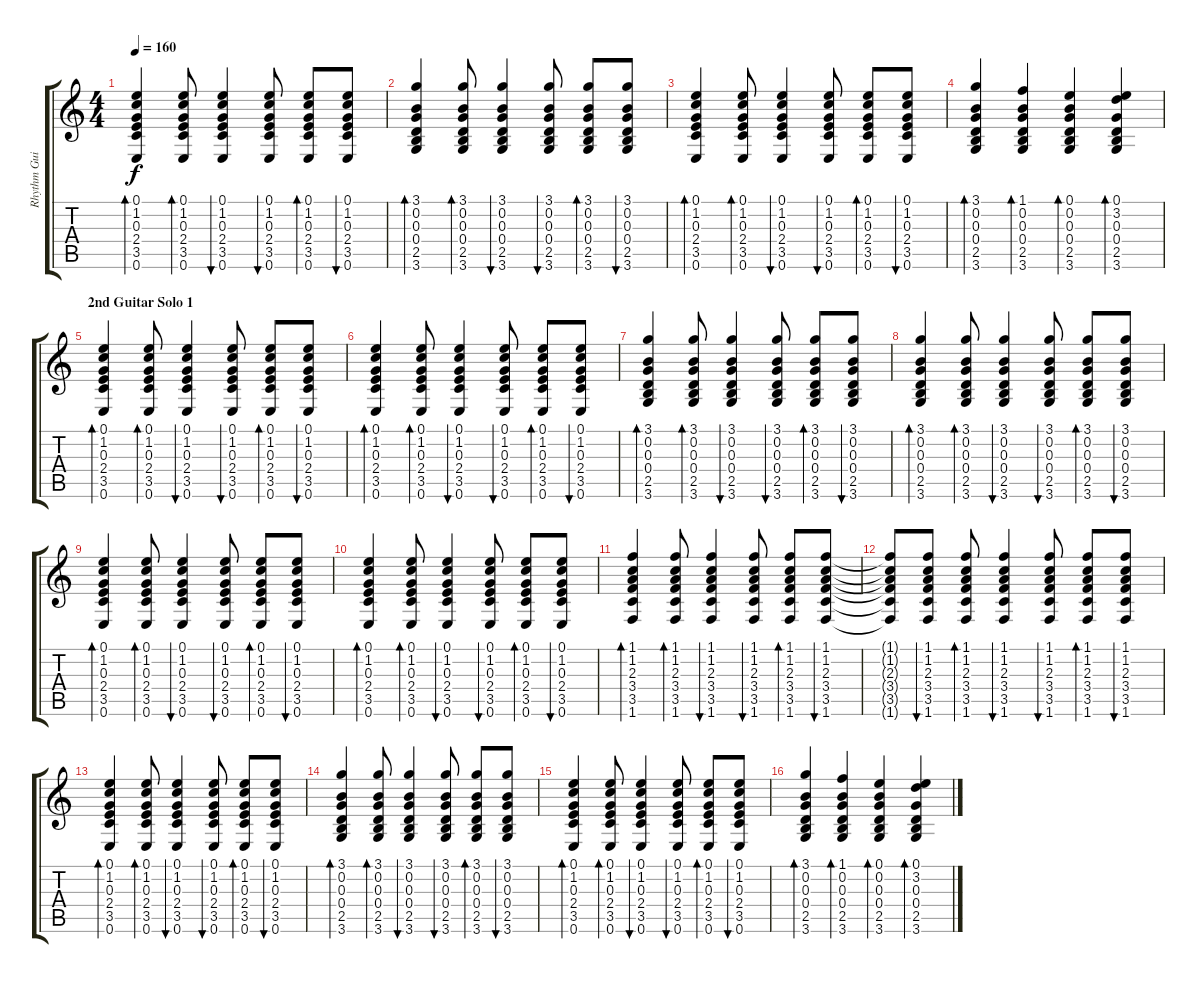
\track ("Rhythm Guitar" "Rhythm Gui") {instrument acousticguitarnylon}
\staff {score tabs}
\tuning (E4 B3 G3 D3 A2 E2) {hide}
\ts (4 4)
\tempo 160
\clef g2
\ks c
(0.1 1.2 0.3 2.4 3.5 0.6).4{bd 120 dy f} (0.1 1.2 0.3 2.4 3.5 0.6).8{bd 60} (0.1 1.2 0.3 2.4 3.5 0.6).4{bu 120} (0.1 1.2 0.3 2.4 3.5 0.6).8{bu 60} (0.1 1.2 0.3 2.4 3.5 0.6).8{bd 60} (0.1 1.2 0.3 2.4 3.5 0.6).8{bu 60} |
(3.1 0.2 0.3 0.4 2.5 3.6).4{bd 120} (3.1 0.2 0.3 0.4 2.5 3.6).8{bd 60} (3.1 0.2 0.3 0.4 2.5 3.6).4{bu 120} (3.1 0.2 0.3 0.4 2.5 3.6).8{bu 60} (3.1 0.2 0.3 0.4 2.5 3.6).8{bd 60} (3.1 0.2 0.3 0.4 2.5 3.6).8{bu 60} |
(0.1 1.2 0.3 2.4 3.5 0.6).4{bd 120} (0.1 1.2 0.3 2.4 3.5 0.6).8{bd 60} (0.1 1.2 0.3 2.4 3.5 0.6).4{bu 120} (0.1 1.2 0.3 2.4 3.5 0.6).8{bu 60} (0.1 1.2 0.3 2.4 3.5 0.6).8{bd 60} (0.1 1.2 0.3 2.4 3.5 0.6).8{bu 60} |
(3.1 0.2 0.3 0.4 2.5 3.6).4{bd 120} (1.1 0.2 0.3 0.4 2.5 3.6).4{bd 60} (0.1 0.2 0.3 0.4 2.5 3.6).4{bd 120} (0.1 3.2 0.3 0.4 2.5 3.6).4{bd 120} |
\section ("" "2nd Guitar Solo 1")
(0.1 1.2 0.3 2.4 3.5 0.6).4{bd 120} (0.1 1.2 0.3 2.4 3.5 0.6).8{bd 60} (0.1 1.2 0.3 2.4 3.5 0.6).4{bu 120} (0.1 1.2 0.3 2.4 3.5 0.6).8{bu 60} (0.1 1.2 0.3 2.4 3.5 0.6).8{bd 60} (0.1 1.2 0.3 2.4 3.5 0.6).8{bu 60} |
(0.1 1.2 0.3 2.4 3.5 0.6).4{bd 120} (0.1 1.2 0.3 2.4 3.5 0.6).8{bd 60} (0.1 1.2 0.3 2.4 3.5 0.6).4{bu 120} (0.1 1.2 0.3 2.4 3.5 0.6).8{bu 60} (0.1 1.2 0.3 2.4 3.5 0.6).8{bd 60} (0.1 1.2 0.3 2.4 3.5 0.6).8{bu 60} |
(3.1 0.2 0.3 0.4 2.5 3.6).4{bd 120} (3.1 0.2 0.3 0.4 2.5 3.6).8{bd 60} (3.1 0.2 0.3 0.4 2.5 3.6).4{bu 120} (3.1 0.2 0.3 0.4 2.5 3.6).8{bu 60} (3.1 0.2 0.3 0.4 2.5 3.6).8{bd 60} (3.1 0.2 0.3 0.4 2.5 3.6).8{bu 60} |
(3.1 0.2 0.3 0.4 2.5 3.6).4{bd 120} (3.1 0.2 0.3 0.4 2.5 3.6).8{bd 60} (3.1 0.2 0.3 0.4 2.5 3.6).4{bu 120} (3.1 0.2 0.3 0.4 2.5 3.6).8{bu 60} (3.1 0.2 0.3 0.4 2.5 3.6).8{bd 60} (3.1 0.2 0.3 0.4 2.5 3.6).8{bu 60} |
(0.1 1.2 0.3 2.4 3.5 0.6).4{bd 120} (0.1 1.2 0.3 2.4 3.5 0.6).8{bd 60} (0.1 1.2 0.3 2.4 3.5 0.6).4{bu 120} (0.1 1.2 0.3 2.4 3.5 0.6).8{bu 60} (0.1 1.2 0.3 2.4 3.5 0.6).8{bd 60} (0.1 1.2 0.3 2.4 3.5 0.6).8{bu 60} |
(0.1 1.2 0.3 2.4 3.5 0.6).4{bd 120} (0.1 1.2 0.3 2.4 3.5 0.6).8{bd 60} (0.1 1.2 0.3 2.4 3.5 0.6).4{bu 120} (0.1 1.2 0.3 2.4 3.5 0.6).8{bu 60} (0.1 1.2 0.3 2.4 3.5 0.6).8{bd 60} (0.1 1.2 0.3 2.4 3.5 0.6).8{bu 60} |
(1.1 1.2 2.3 3.4 3.5 1.6).4{bd 120} (1.1 1.2 2.3 3.4 3.5 1.6).8{bd 60} (1.1 1.2 2.3 3.4 3.5 1.6).4{bu 120} (1.1 1.2 2.3 3.4 3.5 1.6).8{bu 60} (1.1 1.2 2.3 3.4 3.5 1.6).8{bd 60} (1.1 1.2 2.3 3.4 3.5 1.6).8{bu 120} |
(1.1{t} 1.2{t} 2.3{t} 3.4{t} 3.5{t} 1.6{t}).8 (1.1 1.2 2.3 3.4 3.5 1.6).8{bu 60} (1.1 1.2 2.3 3.4 3.5 1.6).8{bd 60} (1.1 1.2 2.3 3.4 3.5 1.6).4{bu 120} (1.1 1.2 2.3 3.4 3.5 1.6).8{bu 60} (1.1 1.2 2.3 3.4 3.5 1.6).8{bd 60} (1.1 1.2 2.3 3.4 3.5 1.6).8{bu 60} |
(0.1 1.2 0.3 2.4 3.5 0.6).4{bd 120} (0.1 1.2 0.3 2.4 3.5 0.6).8{bd 60} (0.1 1.2 0.3 2.4 3.5 0.6).4{bu 120} (0.1 1.2 0.3 2.4 3.5 0.6).8{bu 60} (0.1 1.2 0.3 2.4 3.5 0.6).8{bd 60} (0.1 1.2 0.3 2.4 3.5 0.6).8{bu 60} |
(3.1 0.2 0.3 0.4 2.5 3.6).4{bd 120} (3.1 0.2 0.3 0.4 2.5 3.6).8{bd 60} (3.1 0.2 0.3 0.4 2.5 3.6).4{bu 120} (3.1 0.2 0.3 0.4 2.5 3.6).8{bu 60} (3.1 0.2 0.3 0.4 2.5 3.6).8{bd 60} (3.1 0.2 0.3 0.4 2.5 3.6).8{bu 60} |
(0.1 1.2 0.3 2.4 3.5 0.6).4{bd 120} (0.1 1.2 0.3 2.4 3.5 0.6).8{bd 60} (0.1 1.2 0.3 2.4 3.5 0.6).4{bu 120} (0.1 1.2 0.3 2.4 3.5 0.6).8{bu 60} (0.1 1.2 0.3 2.4 3.5 0.6).8{bd 60} (0.1 1.2 0.3 2.4 3.5 0.6).8{bu 60} |
(3.1 0.2 0.3 0.4 2.5 3.6).4{bd 120} (1.1 0.2 0.3 0.4 2.5 3.6).4{bd 60} (0.1 0.2 0.3 0.4 2.5 3.6).4{bd 120} (0.1 3.2 0.3 0.4 2.5 3.6).4{bd 120}
